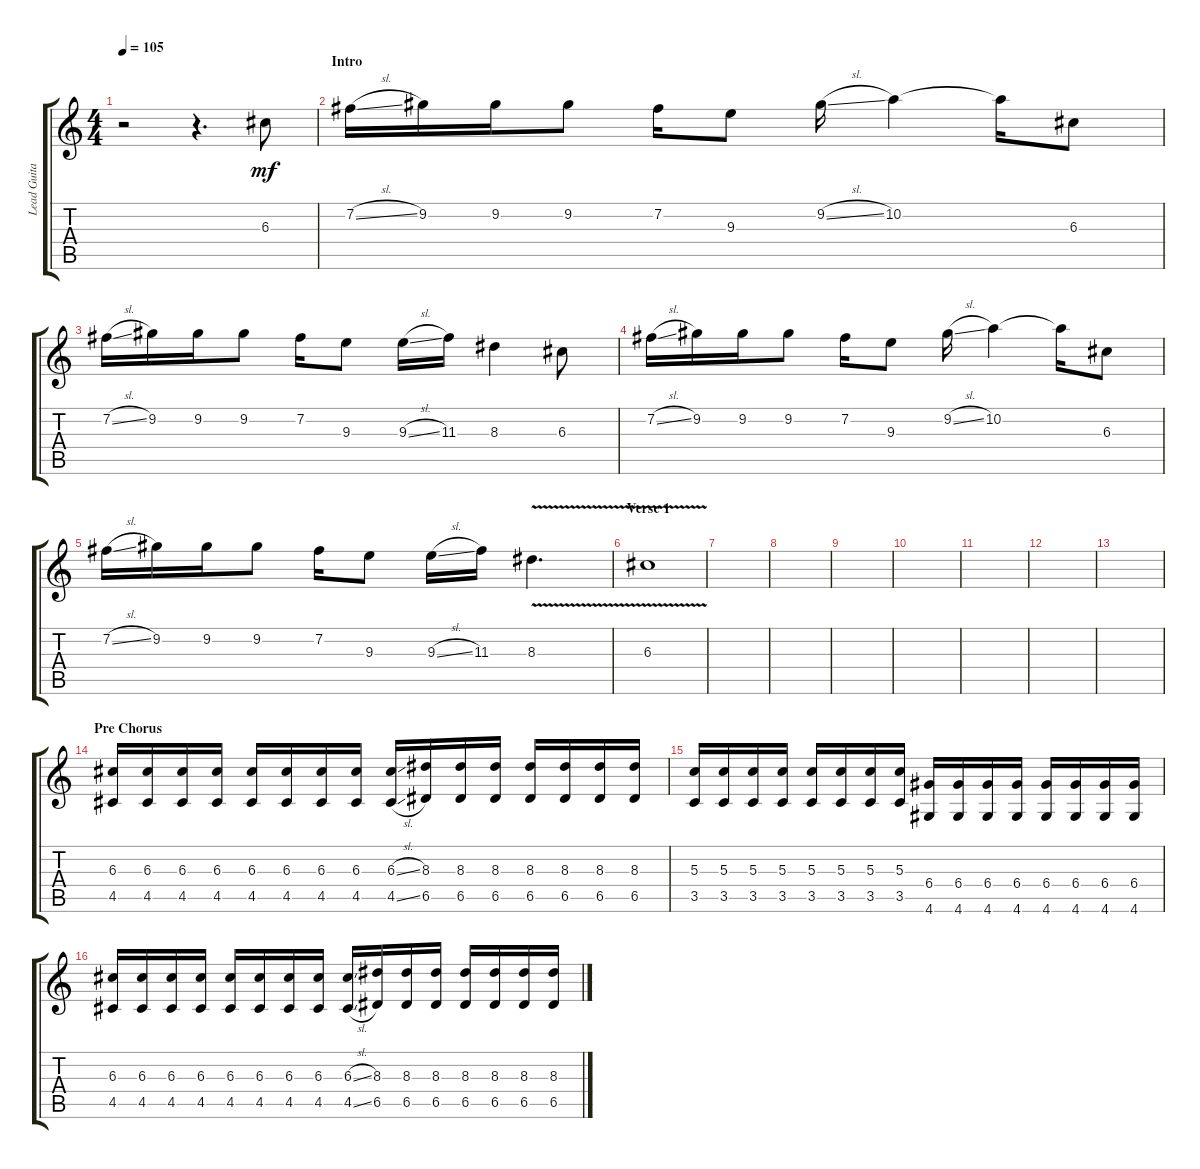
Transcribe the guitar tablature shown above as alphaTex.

\track ("Lead Guitar" "Lead Guita") {instrument overdrivenguitar}
\staff {score tabs}
\tuning (E4 B3 G3 D3 A2 E2) {hide}
\ts (4 4)
\tempo 105
\clef g2
\ks c
r.2{dy mf instrument overdrivenguitar} r.4{d} 6.3.8 |
\section ("" "Intro")
7.2{sl}.16 9.2.16 9.2.16 9.2.8 7.2.16 9.3.8 9.2{sl}.16 10.2.4 10.2{t}.16 6.3.8 |
7.2{sl}.16 9.2.16 9.2.16 9.2.8 7.2.16 9.3.8 9.3{sl}.16 11.3.16 8.3.4 6.3.8 |
7.2{sl}.16 9.2.16 9.2.16 9.2.8 7.2.16 9.3.8 9.2{sl}.16 10.2.4 10.2{t}.16 6.3.8 |
7.2{sl}.16 9.2.16 9.2.16 9.2.8 7.2.16 9.3.8 9.3{sl}.16 11.3.16 8.3{v}.4{d} |
\section ("" "Verse 1")
6.3{v}.1 |
|
|
|
|
|
|
|
\section ("" "Pre Chorus")
(6.3 4.5).16 (6.3 4.5).16 (6.3 4.5).16 (6.3 4.5).16 (6.3 4.5).16 (6.3 4.5).16 (6.3 4.5).16 (6.3 4.5).16 (6.3{sl} 4.5{sl}).16 (8.3 6.5).16 (8.3 6.5).16 (8.3 6.5).16 (8.3 6.5).16 (8.3 6.5).16 (8.3 6.5).16 (8.3 6.5).16 |
(5.3 3.5).16 (5.3 3.5).16 (5.3 3.5).16 (5.3 3.5).16 (5.3 3.5).16 (5.3 3.5).16 (5.3 3.5).16 (5.3 3.5).16 (6.4 4.6).16 (6.4 4.6).16 (6.4 4.6).16 (6.4 4.6).16 (6.4 4.6).16 (6.4 4.6).16 (6.4 4.6).16 (6.4 4.6).16 |
(6.3 4.5).16 (6.3 4.5).16 (6.3 4.5).16 (6.3 4.5).16 (6.3 4.5).16 (6.3 4.5).16 (6.3 4.5).16 (6.3 4.5).16 (6.3{sl} 4.5{sl}).16 (8.3 6.5).16 (8.3 6.5).16 (8.3 6.5).16 (8.3 6.5).16 (8.3 6.5).16 (8.3 6.5).16 (8.3 6.5).16
